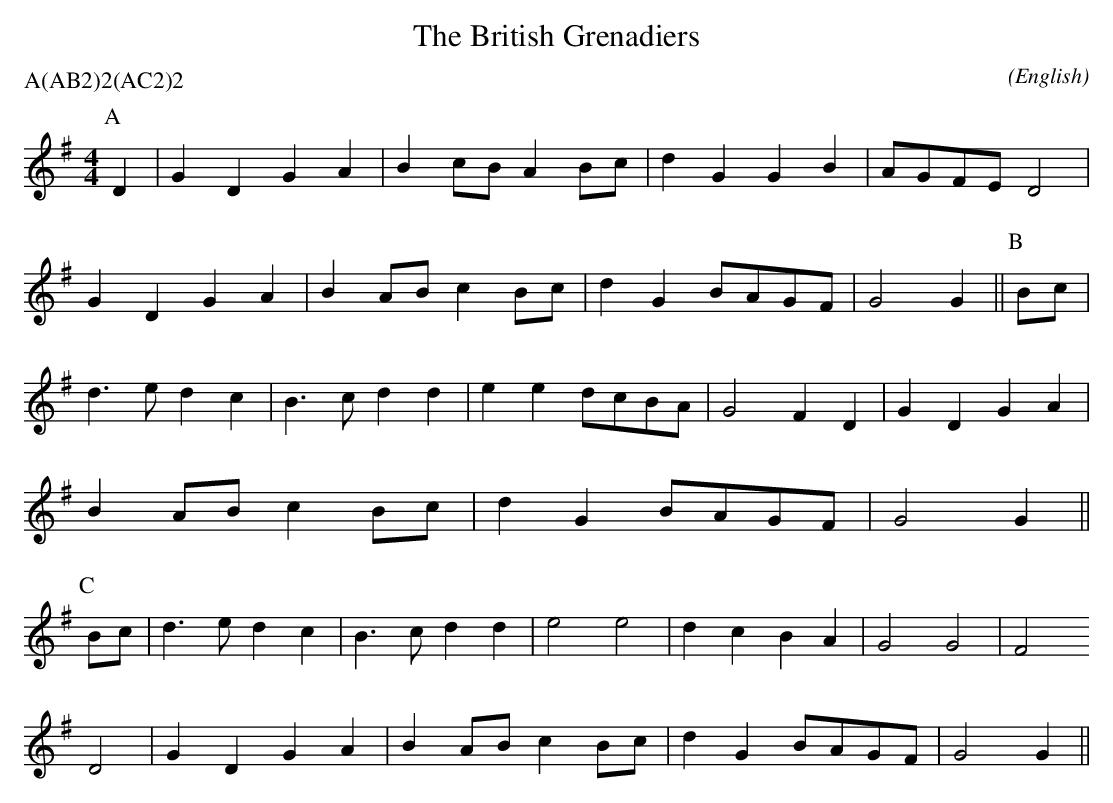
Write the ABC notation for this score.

X:1
T:The British Grenadiers
M:4/4
C:
O:English
P:A(AB2)2(AC2)2
K:G
P:A
D2 | G2 D2 G2 A2 | B2 cB A2 Bc | d2 G2 G2 B2 | AGFE  D4 |\
     G2 D2 G2 A2 | B2 AB c2 Bc | d2 G2 BAGF  | G4    G2 ||\
P:B
Bc | d3 e  d2 c2 | B3 c  d2 d2 | e2 e2 dcBA  | G4 F2 D2 |\
     G2 D2 G2 A2 | B2 AB c2 Bc | d2 G2 BAGF  | G4    G2 ||\
P:C
Bc | d3 e  d2 c2 | B3 c  d2 d2 | e4    e4    | d2 c2 B2 A2 | G4 G4 | F4
D4 |\
     G2 D2 G2 A2 | B2 AB c2 Bc | d2 G2 BAGF  | G4    G2 ||
